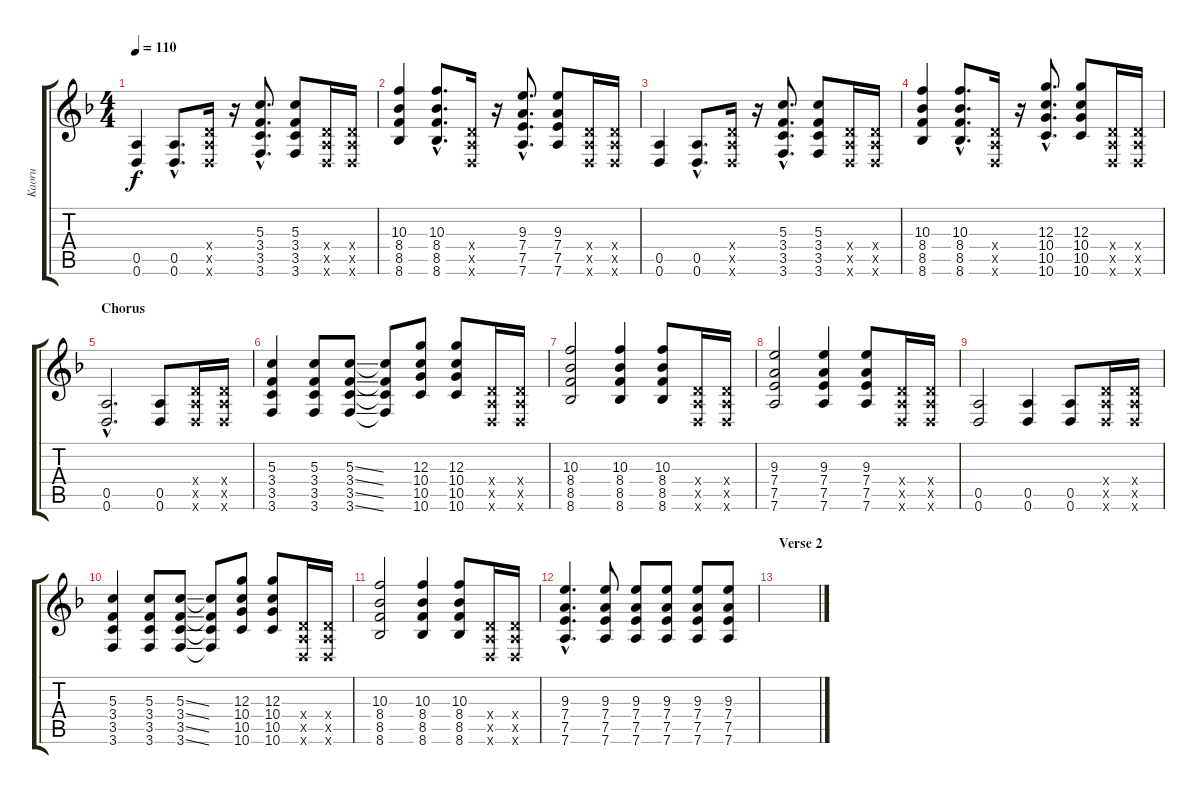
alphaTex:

\track ("Kaoru" "Kaoru") {instrument distortionguitar}
\staff {score tabs}
\tuning (E4 B3 G3 D3 A2 D2) {hide}
\ts (4 4)
\tempo 110
\clef g2
\ks f
(0.5 0.6).4{dy f} (0.5{hac} 0.6{hac}).8{d} (0.4{x} 0.5{x} 0.6{x}).16 r.16 (5.3{hac} 3.4{hac} 3.5{hac} 3.6{hac}).8{d} (5.3 3.4 3.5 3.6).8 (0.4{x} 0.5{x} 0.6{x}).16 (0.4{x} 0.5{x} 0.6{x}).16 |
(10.3 8.4 8.5 8.6).4 (10.3{hac} 8.4{hac} 8.5{hac} 8.6{hac}).8{d} (0.4{x} 0.5{x} 0.6{x}).16 r.16 (9.3{hac} 7.4{hac} 7.5{hac} 7.6{hac}).8{d} (9.3 7.4 7.5 7.6).8 (0.4{x} 0.5{x} 0.6{x}).16 (0.4{x} 0.5{x} 0.6{x}).16 |
(0.5 0.6).4 (0.5{hac} 0.6{hac}).8{d} (0.4{x} 0.5{x} 0.6{x}).16 r.16 (5.3{hac} 3.4{hac} 3.5{hac} 3.6{hac}).8{d} (5.3 3.4 3.5 3.6).8 (0.4{x} 0.5{x} 0.6{x}).16 (0.4{x} 0.5{x} 0.6{x}).16 |
(10.3 8.4 8.5 8.6).4 (10.3{hac} 8.4{hac} 8.5{hac} 8.6{hac}).8{d} (0.4{x} 0.5{x} 0.6{x}).16 r.16 (12.3{hac} 10.4{hac} 10.5{hac} 10.6{hac}).8{d} (12.3 10.4 10.5 10.6).8 (0.4{x} 0.5{x} 0.6{x}).16 (0.4{x} 0.5{x} 0.6{x}).16 |
\section ("" "Chorus")
(0.5{hac} 0.6{hac}).2{d} (0.5 0.6).8 (0.4{x} 0.5{x} 0.6{x}).16 (0.4{x} 0.5{x} 0.6{x}).16 |
(5.3 3.4 3.5 3.6).4 (5.3 3.4 3.5 3.6).8 (5.3{ss} 3.4{ss} 3.5{ss} 3.6{ss}).8 (5.3{t} 3.4{t} 3.5{t} 3.6{t}).8 (12.3 10.4 10.5 10.6).8 (12.3 10.4 10.5 10.6).8 (0.4{x} 0.5{x} 0.6{x}).16 (0.4{x} 0.5{x} 0.6{x}).16 |
(10.3 8.4 8.5 8.6).2 (10.3 8.4 8.5 8.6).4 (10.3 8.4 8.5 8.6).8 (0.4{x} 0.5{x} 0.6{x}).16 (0.4{x} 0.5{x} 0.6{x}).16 |
(9.3 7.4 7.5 7.6).2 (9.3 7.4 7.5 7.6).4 (9.3 7.4 7.5 7.6).8 (0.4{x} 0.5{x} 0.6{x}).16 (0.4{x} 0.5{x} 0.6{x}).16 |
(0.5 0.6).2 (0.5 0.6).4 (0.5 0.6).8 (0.4{x} 0.5{x} 0.6{x}).16 (0.4{x} 0.5{x} 0.6{x}).16 |
(5.3 3.4 3.5 3.6).4 (5.3 3.4 3.5 3.6).8 (5.3{ss} 3.4{ss} 3.5{ss} 3.6{ss}).8 (5.3{t} 3.4{t} 3.5{t} 3.6{t}).8 (12.3 10.4 10.5 10.6).8 (12.3 10.4 10.5 10.6).8 (0.4{x} 0.5{x} 0.6{x}).16 (0.4{x} 0.5{x} 0.6{x}).16 |
(10.3 8.4 8.5 8.6).2 (10.3 8.4 8.5 8.6).4 (10.3 8.4 8.5 8.6).8 (0.4{x} 0.5{x} 0.6{x}).16 (0.4{x} 0.5{x} 0.6{x}).16 |
(9.3{hac} 7.4{hac} 7.5{hac} 7.6{hac}).4{d} (9.3 7.4 7.5 7.6).8 (9.3 7.4 7.5 7.6).8 (9.3 7.4 7.5 7.6).8 (9.3 7.4 7.5 7.6).8 (9.3 7.4 7.5 7.6).8 |
\section ("" "Verse 2")
